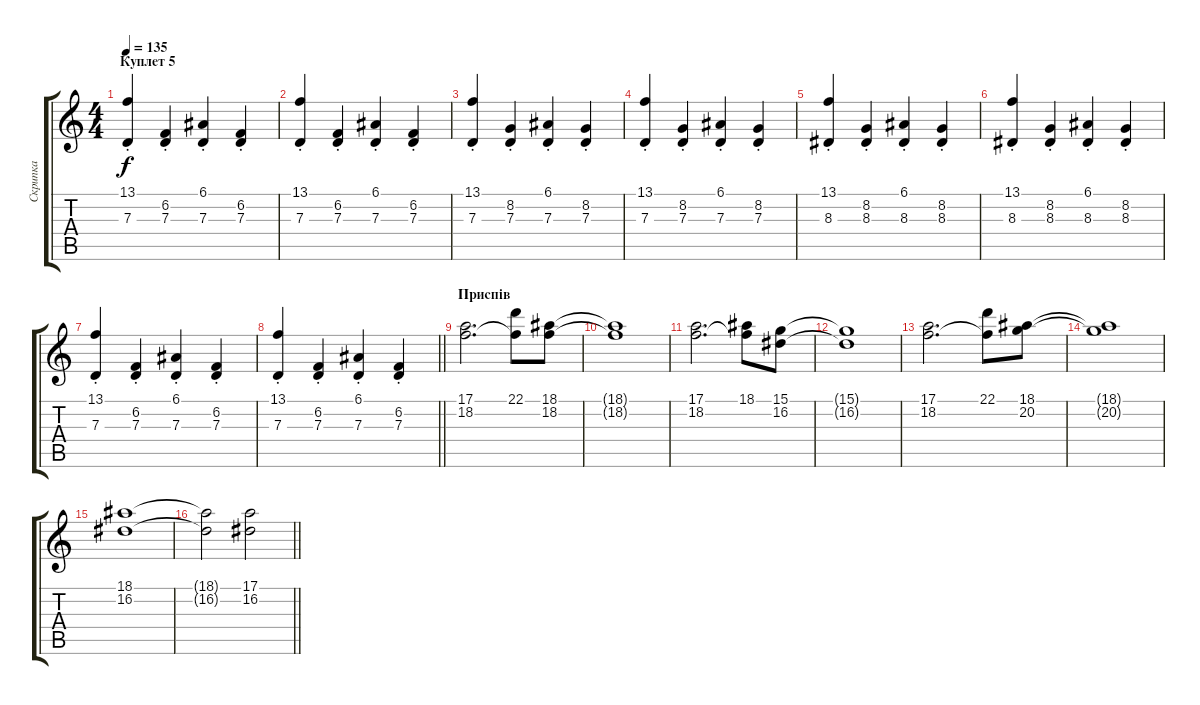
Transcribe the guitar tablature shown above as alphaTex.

\track ("Скрипка" "Скрипка") {instrument viola}
\staff {score tabs}
\tuning (E4 B3 G3 D3 A2 E2) {hide}
\ts (4 4)
\section ("" "Куплет 5")
\tempo 135
\clef g2
\ks c
(13.1{st} 7.3{st}).4{dy f volume 8} (6.2{st} 7.3{st}).4 (6.1{st} 7.3{st}).4 (6.2{st} 7.3{st}).4 |
(13.1{st} 7.3{st}).4 (6.2{st} 7.3{st}).4 (6.1{st} 7.3{st}).4 (6.2{st} 7.3{st}).4 |
(13.1{st} 7.3{st}).4 (8.2{st} 7.3{st}).4 (6.1{st} 7.3{st}).4 (8.2{st} 7.3{st}).4 |
(13.1{st} 7.3{st}).4 (8.2{st} 7.3{st}).4 (6.1{st} 7.3{st}).4 (8.2{st} 7.3{st}).4 |
(13.1{st} 8.3{st}).4 (8.2{st} 8.3{st}).4 (6.1{st} 8.3{st}).4 (8.2{st} 8.3{st}).4 |
(13.1{st} 8.3{st}).4 (8.2{st} 8.3{st}).4 (6.1{st} 8.3{st}).4 (8.2{st} 8.3{st}).4 |
(13.1{st} 7.3{st}).4 (6.2{st} 7.3{st}).4 (6.1{st} 7.3{st}).4 (6.2{st} 7.3{st}).4 |
\barLineRight lightlight
(13.1{st} 7.3{st}).4 (6.2{st} 7.3{st}).4 (6.1{st} 7.3{st}).4 (6.2{st} 7.3{st}).4 |
\section ("" "Приспів")
(17.1 18.2).2{d} (22.1 18.2{t}).8 (18.1 18.2).8 |
(18.1{t} 18.2{t}).1 |
(17.1 18.2).2{d} (18.1 18.2{t}).8 (15.1 16.2).8 |
(15.1{t} 16.2{t}).1 |
(17.1 18.2).2{d} (22.1 18.2{t}).8 (18.1 20.2).8 |
(18.1{t} 20.2{t}).1 |
(18.1 16.2).1 |
\barLineRight lightlight
(18.1{t} 16.2{t}).2 (17.1 16.2).2
